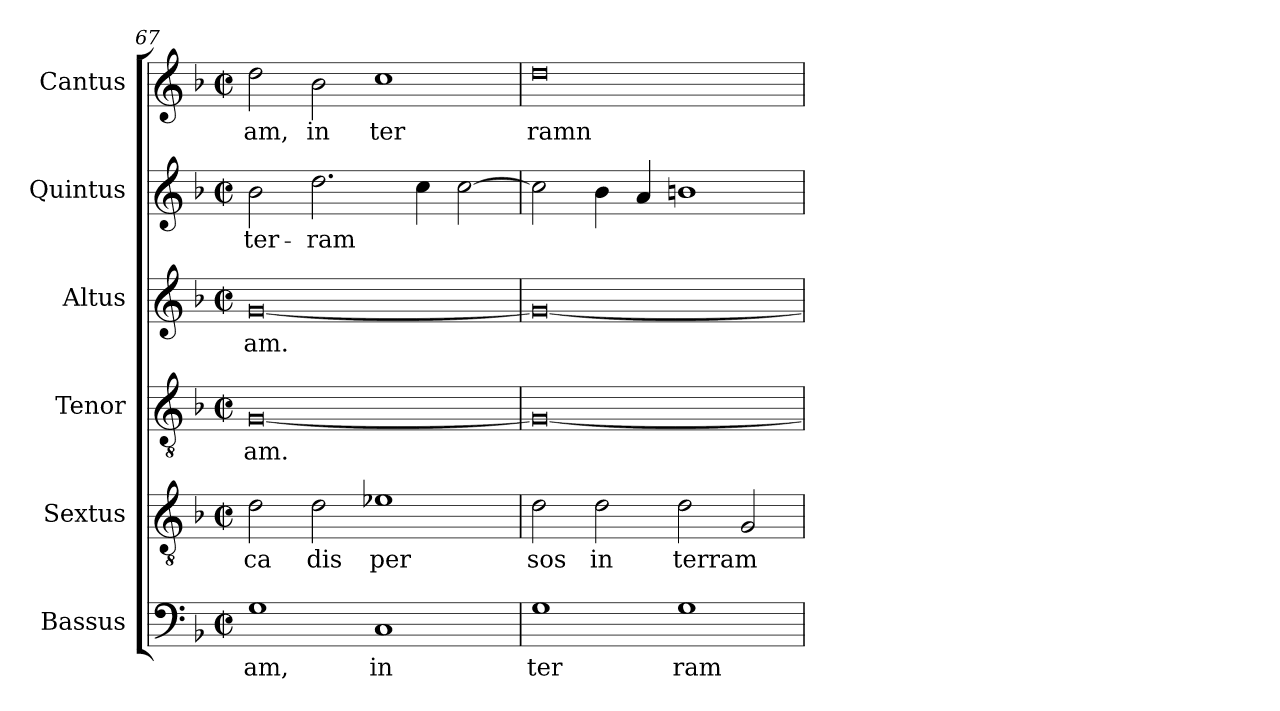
**kern	**text	**kern	**text	**kern	**text	**kern	**text	**kern	**text	**kern	**text
*part6	*part6	*part5	*part5	*part4	*part4	*part3	*part3	*part2	*part2	*part1	*part1
*staff6	*staff6	*staff5	*staff5	*staff4	*staff4	*staff3	*staff3	*staff2	*staff2	*staff1	*staff1
*I"Bassus	*	*I"Sextus	*	*I"Tenor	*	*I"Altus	*	*I"Quintus	*	*I"Cantus	*
*clefF4	*	*clefGv2	*	*clefGv2	*	*clefG2	*	*clefG2	*	*clefG2	*
*k[b-]	*	*k[b-]	*	*k[b-]	*	*k[b-]	*	*k[b-]	*	*k[b-]	*
*F:	*	*F:	*	*F:	*	*F:	*	*F:	*	*F:	*
*M2/2	*	*M2/2	*	*M2/2	*	*M2/2	*	*M2/2	*	*M2/2	*
*met(c|)	*	*met(c|)	*	*met(c|)	*	*met(c|)	*	*met(c|)	*	*met(c|)	*
=67	=67	=67	=67	=67	=67	=67	=67	=67	=67	=67	=67
!	!LO:LY:b:cj	!	!LO:LY:b:cj	!	!LO:LY:b:cj	!	!LO:LY:b:cj	!	!LO:LY:b:cj	!	!LO:LY:b:cj
1G	am,	2d\	ca	[<0G	am.	[<0g	-am.	2b-\	ter-	2dd\	am,
!	!	!	!LO:LY:b:cj	!	!	!	!	!	!LO:LY:b	!	!LO:LY:b:cj
.	.	2d\	dis	.	.	.	.	2.dd\	-ram	2b-\	in
!	!LO:LY:b:cj	!	!LO:LY:b:cj	!	!	!	!	!	!	!	!LO:LY:b:cj
1C	in	1e-X	per	.	.	.	.	.	.	1cc	ter
.	.	.	.	.	.	.	.	4cc\	.	.	.
.	.	.	.	.	.	.	.	[>2cc\	.	.	.
=68	=68	=68	=68	=68	=68	=68	=68	=68	=68	=68	=68
!	!LO:LY:b:cj	!	!LO:LY:b:cj	!	!	!	!	!	!	!	!LO:LY:b:cj
1G	ter	2d\	sos	0G_<	.	0g_<	.	2cc\]	.	0dd	ramn
!	!	!	!LO:LY:b:cj	!	!	!	!	!	!	!	!
.	.	2d\	in	.	.	.	.	4b-\	.	.	.
.	.	.	.	.	.	.	.	4a/	.	.	.
!	!LO:LY:b:cj	!	!LO:LY:b	!	!	!	!	!	!	!	!
1G	ram	2d\	terram	.	.	.	.	1bn	.	.	.
.	.	2G/	.	.	.	.	.	.	.	.	.
=	=	=	=	=	=	=	=	=	=	=	=
*-	*-	*-	*-	*-	*-	*-	*-	*-	*-	*-	*-
